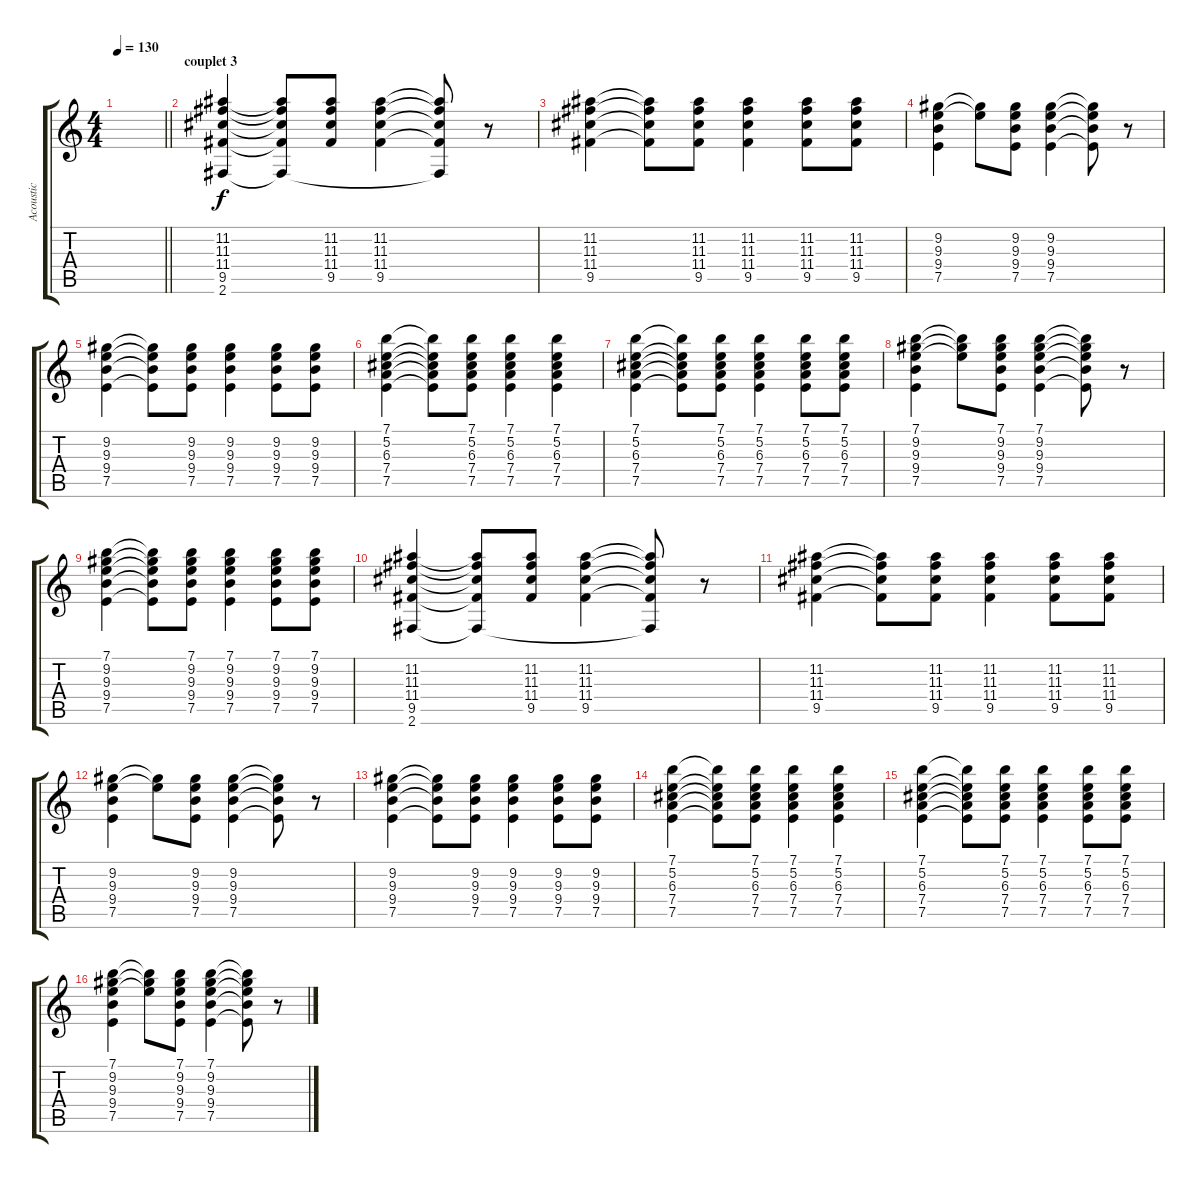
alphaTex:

\track ("Acoustic" "Acoustic") {instrument acousticguitarsteel}
\staff {score tabs}
\tuning (E4 B3 G3 D3 A2 E2) {hide}
\ts (4 4)
\tempo 130
\clef g2
\barLineRight lightlight
\ks c
|
\section ("" "couplet 3")
(11.2 11.3 11.4 9.5 2.6).4 (11.2{t} 11.3{t} 11.4{t} 9.5{t} 2.6{t}).8 (11.2 11.3 11.4 9.5).8 (11.2 11.3 11.4 9.5).4 (11.2{t} 11.3{t} 11.4{t} 9.5{t} 2.6{t}).8 r.8 |
(11.2 11.3 11.4 9.5).4 (11.2{t} 11.3{t} 11.4{t} 9.5{t}).8 (11.2 11.3 11.4 9.5).8 (11.2 11.3 11.4 9.5).4 (11.2 11.3 11.4 9.5).8 (11.2 11.3 11.4 9.5).8 |
(9.2 9.3 9.4 7.5).4 (9.2{t} 9.3{t}).8 (9.2 9.3 9.4 7.5).8 (9.2 9.3 9.4 7.5).4 (9.2{t} 9.3{t} 9.4{t} 7.5{t}).8 r.8 |
(9.2 9.3 9.4 7.5).4 (9.2{t} 9.3{t} 9.4{t} 7.5{t}).8 (9.2 9.3 9.4 7.5).8 (9.2 9.3 9.4 7.5).4 (9.2 9.3 9.4 7.5).8 (9.2 9.3 9.4 7.5).8 |
(7.1 5.2 6.3 7.4 7.5).4 (7.1{t} 5.2{t} 6.3{t} 7.4{t} 7.5{t}).8 (7.1 5.2 6.3 7.4 7.5).8 (7.1 5.2 6.3 7.4 7.5).4 (7.1 5.2 6.3 7.4 7.5).4 |
(7.1 5.2 6.3 7.4 7.5).4 (7.1{t} 5.2{t} 6.3{t} 7.4{t} 7.5{t}).8 (7.1 5.2 6.3 7.4 7.5).8 (7.1 5.2 6.3 7.4 7.5).4 (7.1 5.2 6.3 7.4 7.5).8 (7.1 5.2 6.3 7.4 7.5).8 |
(7.1 9.2 9.3 9.4 7.5).4 (7.1{t} 9.2{t} 9.3{t}).8 (7.1 9.2 9.3 9.4 7.5).8 (7.1 9.2 9.3 9.4 7.5).4 (7.1{t} 9.2{t} 9.3{t} 9.4{t} 7.5{t}).8 r.8 |
(7.1 9.2 9.3 9.4 7.5).4 (7.1{t} 9.2{t} 9.3{t} 9.4{t} 7.5{t}).8 (7.1 9.2 9.3 9.4 7.5).8 (7.1 9.2 9.3 9.4 7.5).4 (7.1 9.2 9.3 9.4 7.5).8 (7.1 9.2 9.3 9.4 7.5).8 |
(11.2 11.3 11.4 9.5 2.6).4 (11.2{t} 11.3{t} 11.4{t} 9.5{t} 2.6{t}).8 (11.2 11.3 11.4 9.5).8 (11.2 11.3 11.4 9.5).4 (11.2{t} 11.3{t} 11.4{t} 9.5{t} 2.6{t}).8 r.8 |
(11.2 11.3 11.4 9.5).4 (11.2{t} 11.3{t} 11.4{t} 9.5{t}).8 (11.2 11.3 11.4 9.5).8 (11.2 11.3 11.4 9.5).4 (11.2 11.3 11.4 9.5).8 (11.2 11.3 11.4 9.5).8 |
(9.2 9.3 9.4 7.5).4 (9.2{t} 9.3{t}).8 (9.2 9.3 9.4 7.5).8 (9.2 9.3 9.4 7.5).4 (9.2{t} 9.3{t} 9.4{t} 7.5{t}).8 r.8 |
(9.2 9.3 9.4 7.5).4 (9.2{t} 9.3{t} 9.4{t} 7.5{t}).8 (9.2 9.3 9.4 7.5).8 (9.2 9.3 9.4 7.5).4 (9.2 9.3 9.4 7.5).8 (9.2 9.3 9.4 7.5).8 |
(7.1 5.2 6.3 7.4 7.5).4 (7.1{t} 5.2{t} 6.3{t} 7.4{t} 7.5{t}).8 (7.1 5.2 6.3 7.4 7.5).8 (7.1 5.2 6.3 7.4 7.5).4 (7.1 5.2 6.3 7.4 7.5).4 |
(7.1 5.2 6.3 7.4 7.5).4 (7.1{t} 5.2{t} 6.3{t} 7.4{t} 7.5{t}).8 (7.1 5.2 6.3 7.4 7.5).8 (7.1 5.2 6.3 7.4 7.5).4 (7.1 5.2 6.3 7.4 7.5).8 (7.1 5.2 6.3 7.4 7.5).8 |
(7.1 9.2 9.3 9.4 7.5).4 (7.1{t} 9.2{t} 9.3{t}).8 (7.1 9.2 9.3 9.4 7.5).8 (7.1 9.2 9.3 9.4 7.5).4 (7.1{t} 9.2{t} 9.3{t} 9.4{t} 7.5{t}).8 r.8
